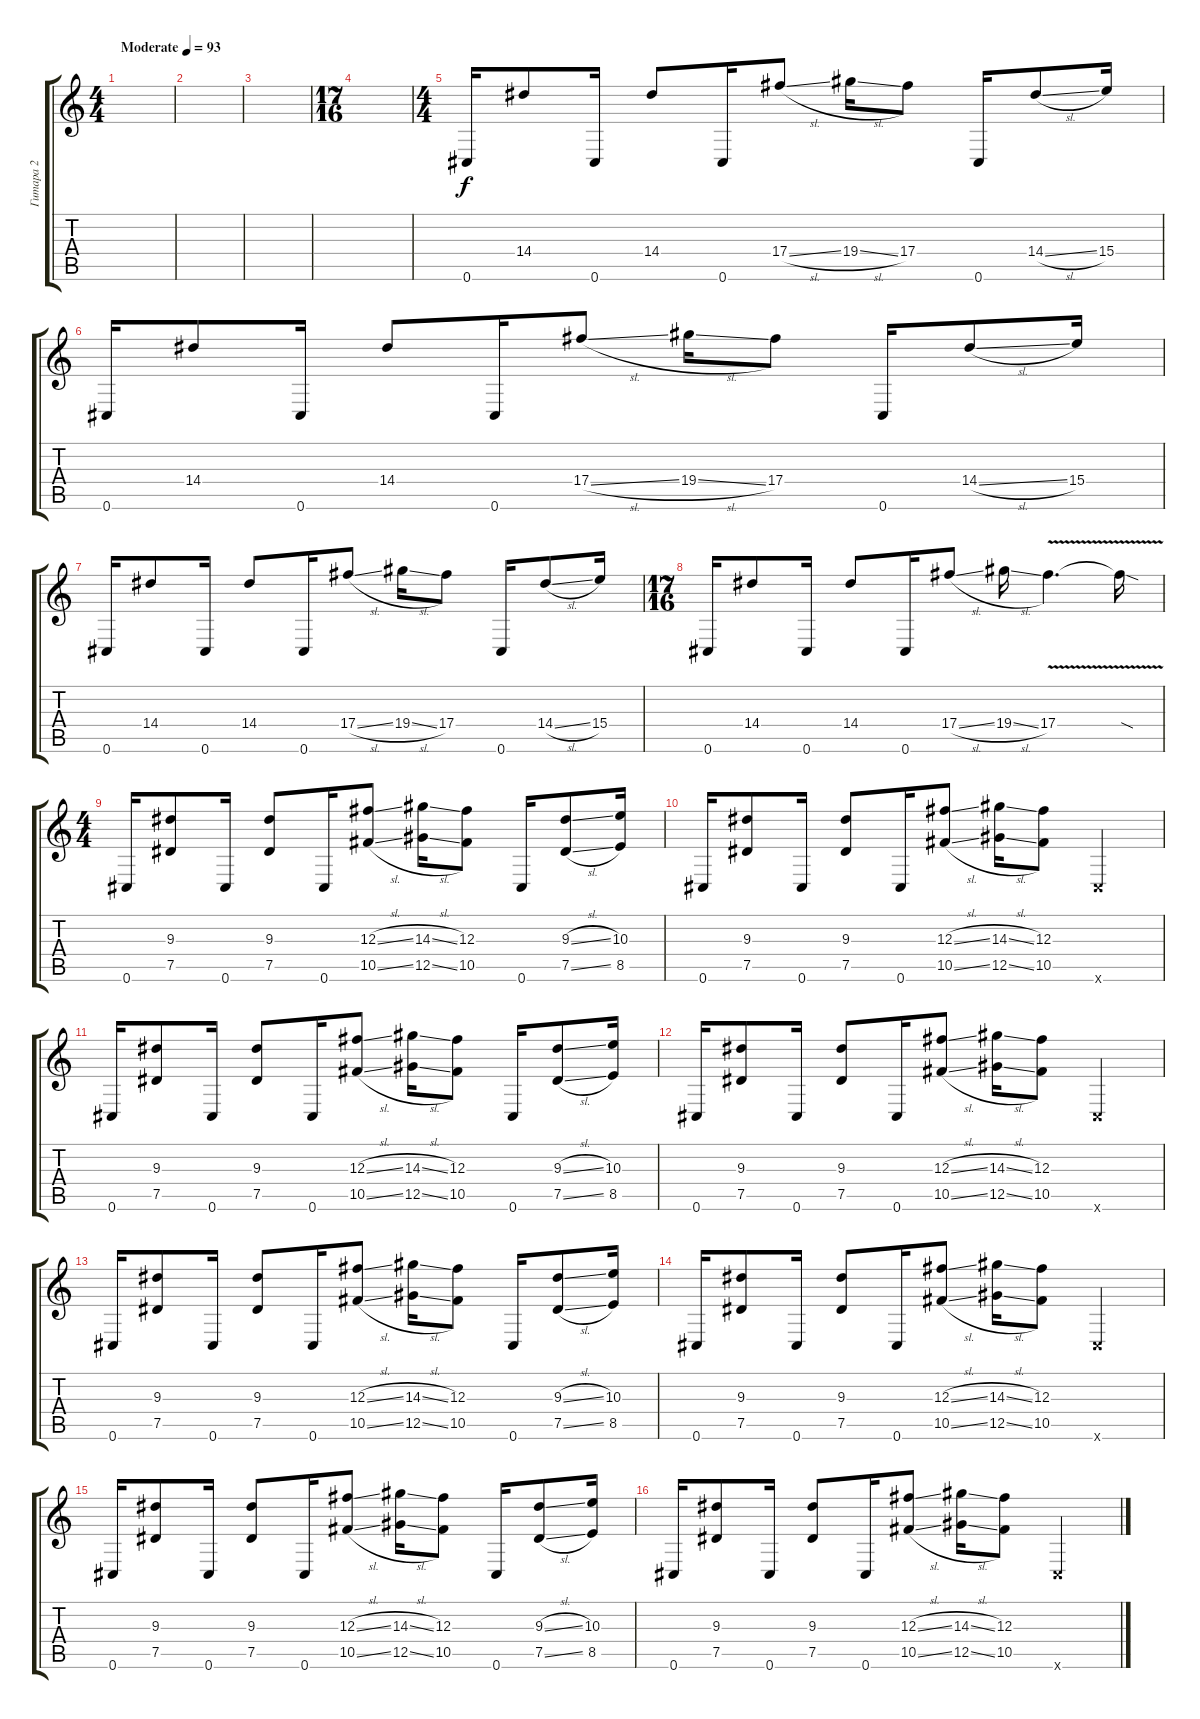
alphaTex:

\track ("Гитара 2" "Гитара 2") {instrument overdrivenguitar}
\staff {score tabs}
\tuning (Eb4 Bb3 Gb3 Db3 Ab2 Db2) {hide}
\ts (4 4)
\tempo (93 "Moderate")
\clef g2
\ks c
|
|
|
\ts (17 16)
|
\ts (4 4)
0.6.16{volume 15 instrument overdrivenguitar} 14.4.8 0.6.16 14.4.8 0.6.16 17.4{sl}.8 19.4{sl}.16 17.4.8 0.6.16 14.4{sl}.8 15.4.16 |
0.6.16{instrument overdrivenguitar} 14.4.8 0.6.16 14.4.8 0.6.16 17.4{sl}.8 19.4{sl}.16 17.4.8 0.6.16 14.4{sl}.8 15.4.16 |
0.6.16{instrument overdrivenguitar} 14.4.8 0.6.16 14.4.8 0.6.16 17.4{sl}.8 19.4{sl}.16 17.4.8 0.6.16 14.4{sl}.8 15.4.16 |
\ts (17 16)
0.6.16{instrument overdrivenguitar} 14.4.8 0.6.16 14.4.8 0.6.16 17.4{sl}.8 19.4{sl}.16 17.4{v}.4{d} 17.4{sod t}.16 |
\ts (4 4)
0.6.16{volume 10 instrument electricguitarclean} (9.3 7.5).8 0.6.16 (9.3 7.5).8 0.6.16 (12.3{sl} 10.5{sl}).8 (14.3{sl} 12.5{sl}).16 (12.3 10.5).8 0.6.16 (9.3{sl} 7.5{sl}).8 (10.3 8.5).16 |
0.6.16{volume 10} (9.3 7.5).8 0.6.16 (9.3 7.5).8 0.6.16 (12.3{sl} 10.5{sl}).8 (14.3{sl} 12.5{sl}).16 (12.3 10.5).8 0.6{x}.4 |
0.6.16{volume 10 instrument electricguitarclean} (9.3 7.5).8 0.6.16 (9.3 7.5).8 0.6.16 (12.3{sl} 10.5{sl}).8 (14.3{sl} 12.5{sl}).16 (12.3 10.5).8 0.6.16 (9.3{sl} 7.5{sl}).8 (10.3 8.5).16 |
0.6.16{volume 10} (9.3 7.5).8 0.6.16 (9.3 7.5).8 0.6.16 (12.3{sl} 10.5{sl}).8 (14.3{sl} 12.5{sl}).16 (12.3 10.5).8 0.6{x}.4 |
0.6.16{volume 10 instrument electricguitarclean} (9.3 7.5).8 0.6.16 (9.3 7.5).8 0.6.16 (12.3{sl} 10.5{sl}).8 (14.3{sl} 12.5{sl}).16 (12.3 10.5).8 0.6.16 (9.3{sl} 7.5{sl}).8 (10.3 8.5).16 |
0.6.16{volume 10} (9.3 7.5).8 0.6.16 (9.3 7.5).8 0.6.16 (12.3{sl} 10.5{sl}).8 (14.3{sl} 12.5{sl}).16 (12.3 10.5).8 0.6{x}.4 |
0.6.16{volume 10 instrument electricguitarclean} (9.3 7.5).8 0.6.16 (9.3 7.5).8 0.6.16 (12.3{sl} 10.5{sl}).8 (14.3{sl} 12.5{sl}).16 (12.3 10.5).8 0.6.16 (9.3{sl} 7.5{sl}).8 (10.3 8.5).16 |
0.6.16{volume 10} (9.3 7.5).8 0.6.16 (9.3 7.5).8 0.6.16 (12.3{sl} 10.5{sl}).8 (14.3{sl} 12.5{sl}).16 (12.3 10.5).8 0.6{x}.4
